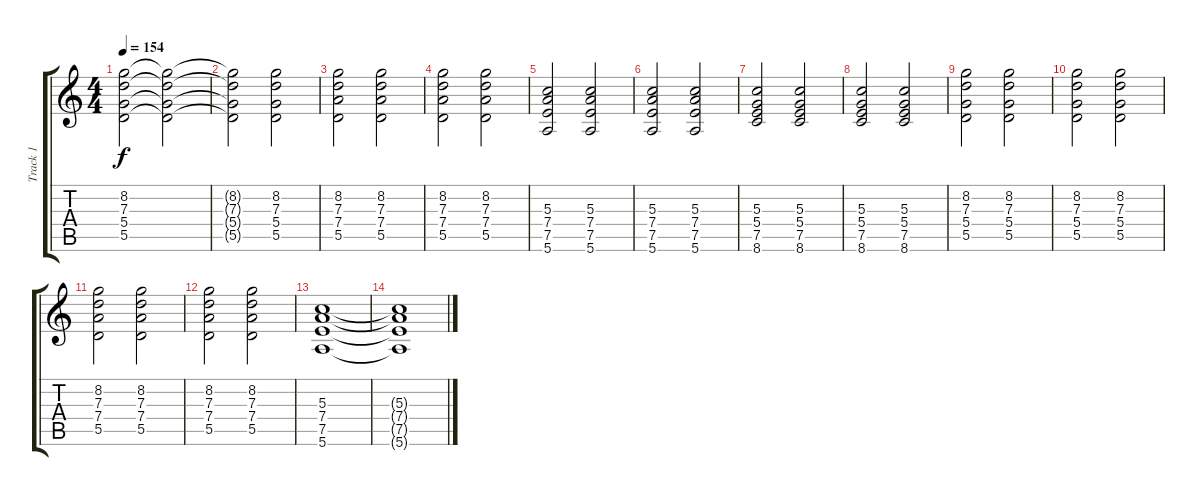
\track ("Track 1" "Track 1") {instrument acousticguitarsteel}
\staff {score tabs}
\tuning (E4 B3 G3 D3 A2 E2) {hide}
\ts (4 4)
\tempo 154
\clef g2
\ks c
(8.2 7.3 5.4 5.5).2{dy f} (8.2{t} 7.3{t} 5.4{t} 5.5{t}).2 |
(8.2{t} 7.3{t} 5.4{t} 5.5{t}).2 (8.2 7.3 5.4 5.5).2 |
(8.2 7.3 7.4 5.5).2 (8.2 7.3 7.4 5.5).2 |
(8.2 7.3 7.4 5.5).2 (8.2 7.3 7.4 5.5).2 |
(5.3 7.4 7.5 5.6).2 (5.3 7.4 7.5 5.6).2 |
(5.3 7.4 7.5 5.6).2 (5.3 7.4 7.5 5.6).2 |
(5.3 5.4 7.5 8.6).2 (5.3 5.4 7.5 8.6).2 |
(5.3 5.4 7.5 8.6).2 (5.3 5.4 7.5 8.6).2 |
(8.2 7.3 5.4 5.5).2 (8.2 7.3 5.4 5.5).2 |
(8.2 7.3 5.4 5.5).2 (8.2 7.3 5.4 5.5).2 |
(8.2 7.3 7.4 5.5).2 (8.2 7.3 7.4 5.5).2 |
(8.2 7.3 7.4 5.5).2 (8.2 7.3 7.4 5.5).2 |
(5.3 7.4 7.5 5.6).1 |
(5.3{t} 7.4{t} 7.5{t} 5.6{t}).1
